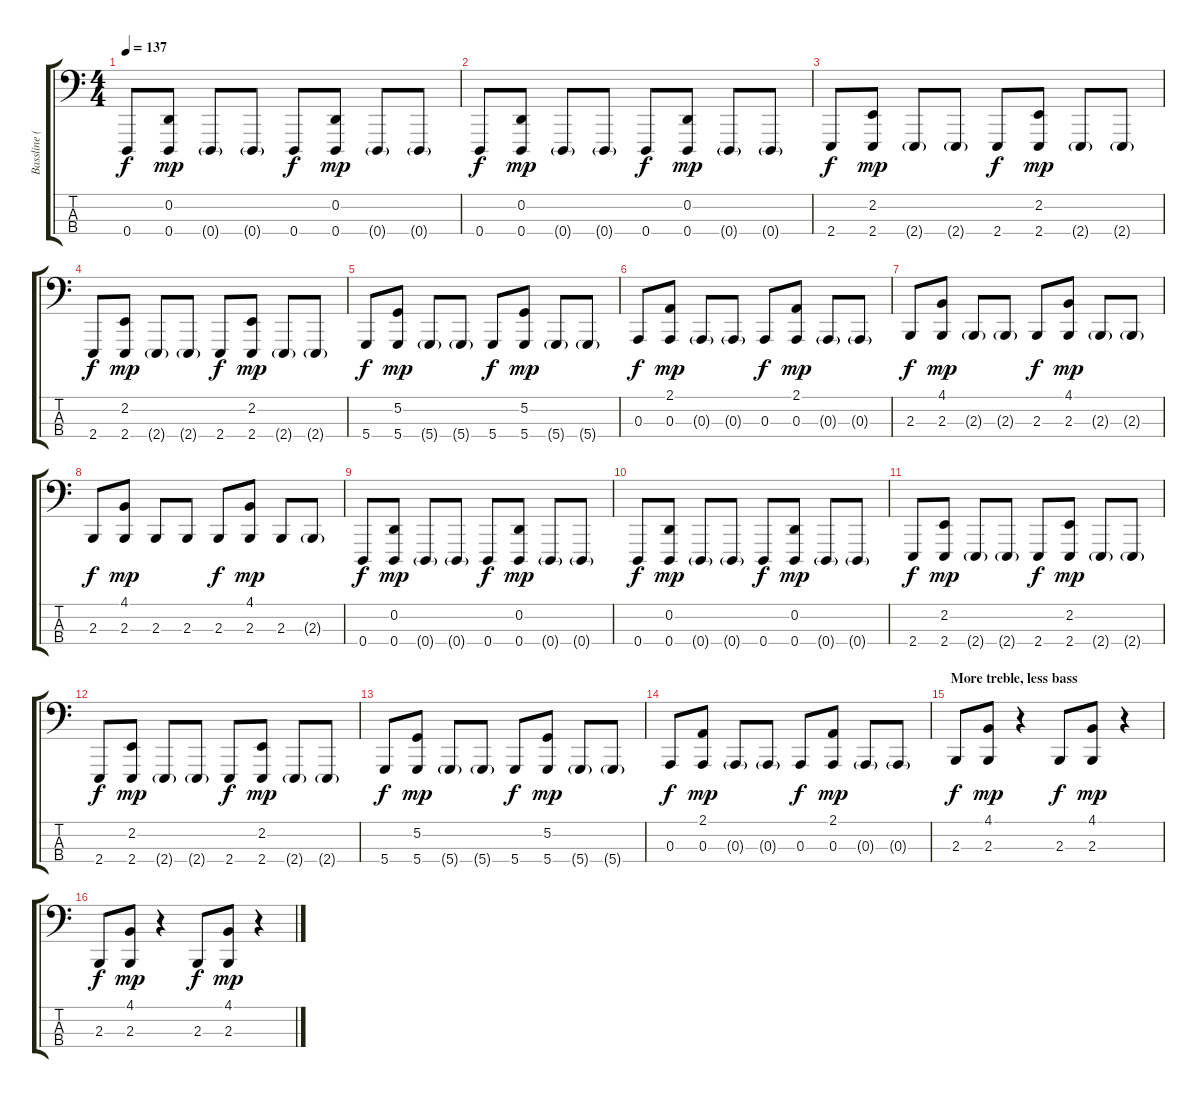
\track ("Bassline (Drop D)" "Bassline (") {instrument lead2sawtooth}
\staff {score tabs}
\tuning (G2 D2 A1 D1) {hide}
\ts (4 4)
\tempo 137
\clef f4
\ks c
0.4.8{dy f} (0.2 0.4).8{dy mp} 0.4{g}.8 0.4{g}.8 0.4.8{dy f} (0.2 0.4).8{dy mp} 0.4{g}.8 0.4{g}.8 |
0.4.8{dy f} (0.2 0.4).8{dy mp} 0.4{g}.8 0.4{g}.8 0.4.8{dy f} (0.2 0.4).8{dy mp} 0.4{g}.8 0.4{g}.8 |
2.4.8{dy f} (2.2 2.4).8{dy mp} 2.4{g}.8 2.4{g}.8 2.4.8{dy f} (2.2 2.4).8{dy mp} 2.4{g}.8 2.4{g}.8 |
2.4.8{dy f} (2.2 2.4).8{dy mp} 2.4{g}.8 2.4{g}.8 2.4.8{dy f} (2.2 2.4).8{dy mp} 2.4{g}.8 2.4{g}.8 |
5.4.8{dy f} (5.2 5.4).8{dy mp} 5.4{g}.8 5.4{g}.8 5.4.8{dy f} (5.2 5.4).8{dy mp} 5.4{g}.8 5.4{g}.8 |
0.3.8{dy f} (2.1 0.3).8{dy mp} 0.3{g}.8 0.3{g}.8 0.3.8{dy f} (2.1 0.3).8{dy mp} 0.3{g}.8 0.3{g}.8 |
2.3.8{dy f volume 16 instrument lead2sawtooth} (4.1 2.3).8{dy mp} 2.3{g}.8 2.3{g}.8 2.3.8{dy f} (4.1 2.3).8{dy mp} 2.3{g}.8 2.3{g}.8 |
2.3.8{dy f} (4.1 2.3).8{dy mp} 2.3.8 2.3.8 2.3.8{dy f} (4.1 2.3).8{dy mp} 2.3.8 2.3{g}.8 |
0.4.8{dy f} (0.2 0.4).8{dy mp} 0.4{g}.8 0.4{g}.8 0.4.8{dy f} (0.2 0.4).8{dy mp} 0.4{g}.8 0.4{g}.8 |
0.4.8{dy f} (0.2 0.4).8{dy mp} 0.4{g}.8 0.4{g}.8 0.4.8{dy f} (0.2 0.4).8{dy mp} 0.4{g}.8 0.4{g}.8 |
2.4.8{dy f} (2.2 2.4).8{dy mp} 2.4{g}.8 2.4{g}.8 2.4.8{dy f} (2.2 2.4).8{dy mp} 2.4{g}.8 2.4{g}.8 |
2.4.8{dy f} (2.2 2.4).8{dy mp} 2.4{g}.8 2.4{g}.8 2.4.8{dy f} (2.2 2.4).8{dy mp} 2.4{g}.8 2.4{g}.8 |
5.4.8{dy f} (5.2 5.4).8{dy mp} 5.4{g}.8 5.4{g}.8 5.4.8{dy f} (5.2 5.4).8{dy mp} 5.4{g}.8 5.4{g}.8 |
0.3.8{dy f} (2.1 0.3).8{dy mp} 0.3{g}.8 0.3{g}.8 0.3.8{dy f} (2.1 0.3).8{dy mp} 0.3{g}.8 0.3{g}.8 |
\section ("" "More treble, less bass")
2.3.8{dy f volume 12 instrument lead2sawtooth} (4.1 2.3).8{dy mp} r.4 2.3.8{dy f} (4.1 2.3).8{dy mp} r.4 |
2.3.8{dy f} (4.1 2.3).8{dy mp} r.4 2.3.8{dy f} (4.1 2.3).8{dy mp} r.4
